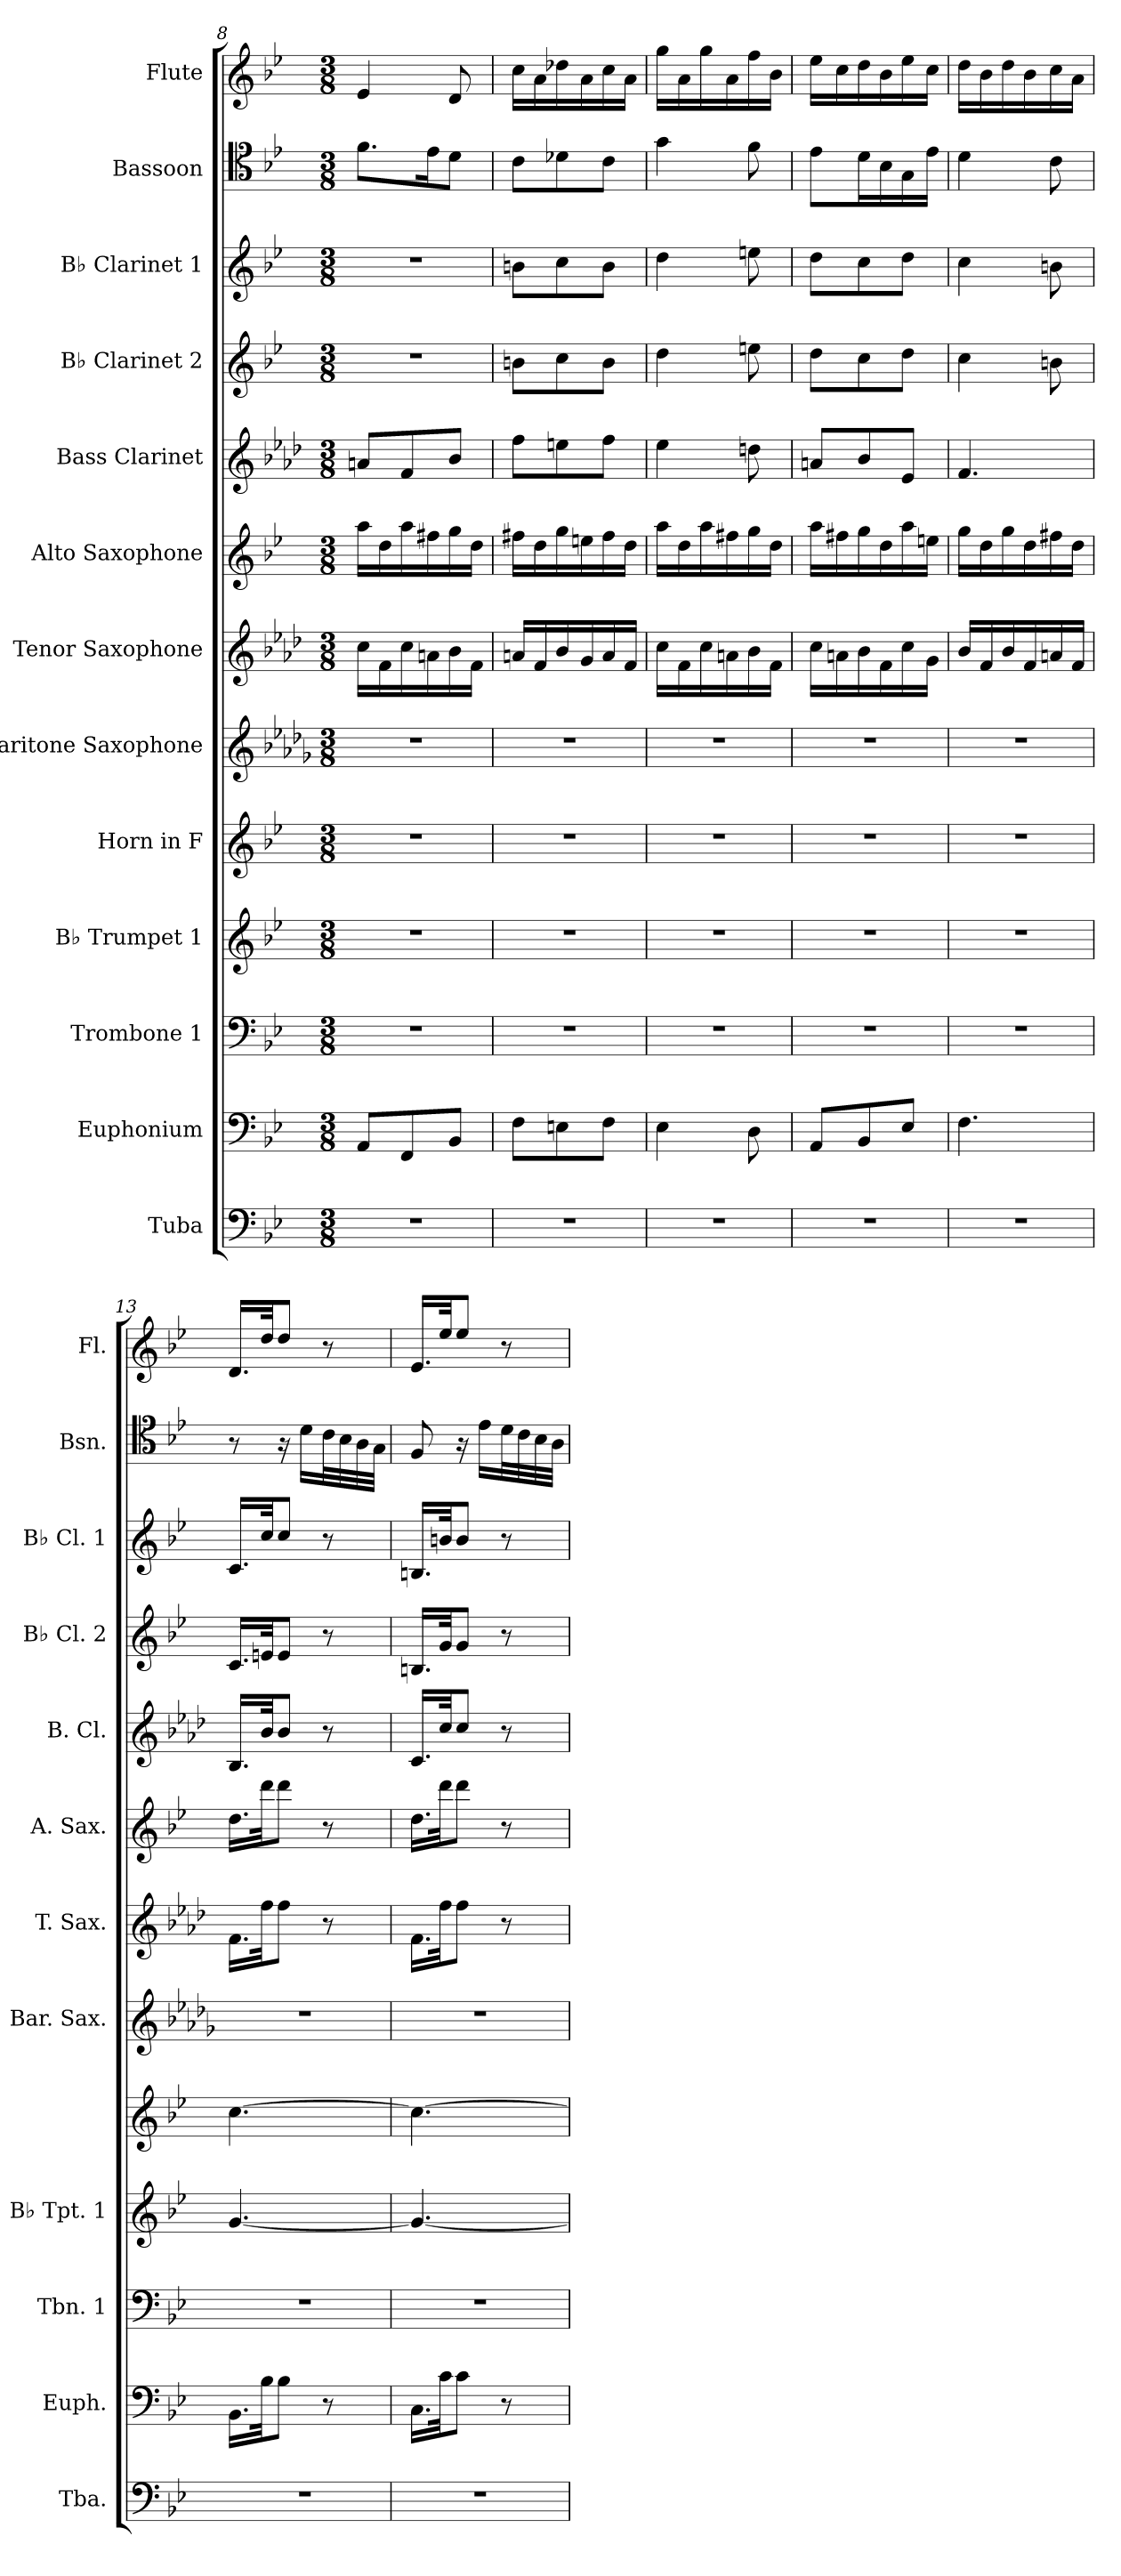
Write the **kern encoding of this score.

**kern	**kern	**kern	**kern	**kern	**kern	**kern	**kern	**kern	**kern	**kern	**kern	**kern
*part13	*part12	*part11	*part10	*part9	*part8	*part7	*part6	*part5	*part4	*part3	*part2	*part1
*staff13	*staff12	*staff11	*staff10	*staff9	*staff8	*staff7	*staff6	*staff5	*staff4	*staff3	*staff2	*staff1
*I"Tuba	*I"Euphonium	*I"Trombone 1	*I"B♭ Trumpet 1	*I"Horn in F	*I"Baritone Saxophone	*I"Tenor Saxophone	*I"Alto Saxophone	*I"Bass Clarinet	*I"B♭ Clarinet 2	*I"B♭ Clarinet 1	*I"Bassoon	*I"Flute
*I'Tba.	*I'Euph.	*I'Tbn. 1	*I'B♭ Tpt. 1	*	*I'Bar. Sax.	*I'T. Sax.	*I'A. Sax.	*I'B. Cl.	*I'B♭ Cl. 2	*I'B♭ Cl. 1	*I'Bsn.	*I'Fl.
*clefF4	*clefF4	*clefF4	*clefG2	*clefG2	*clefG2	*clefG2	*clefG2	*clefG2	*clefG2	*clefG2	*clefC4	*clefG2
*	*	*	*ITrd1c2	*ITrd4c7	*ITrd12c21	*ITrd8c14	*ITrd5c9	*ITrd8c14	*ITrd1c2	*ITrd1c2	*	*
*k[b-e-]	*k[b-e-]	*k[b-e-]	*k[b-e-a-d-]	*k[b-e-a-]	*k[b-e-a-d-g-]	*k[b-e-a-d-]	*k[b-e-a-d-g-]	*k[b-e-a-d-]	*k[b-e-a-d-]	*k[b-e-a-d-]	*k[b-e-]	*k[b-e-]
*M3/8	*M3/8	*M3/8	*M3/8	*M3/8	*M3/8	*M3/8	*M3/8	*M3/8	*M3/8	*M3/8	*M3/8	*M3/8
=8	=8	=8	=8	=8	=8	=8	=8	=8	=8	=8	=8	=8
4.r	8AA/L	4.r	4.r	4.r	4.r	16c\LL	16cc\LL	8An/L	4.r	4.r	8.f\L	4e-/
.	.	.	.	.	.	16F\	16f\	.	.	.	.	.
.	8FF/	.	.	.	.	16c\	16cc\	8F/	.	.	.	.
.	.	.	.	.	.	16An\	16an\	.	.	.	16e-\K	.
.	8BB-/J	.	.	.	.	16B-\	16b-\	8B-/J	.	.	8d\J	8d/
.	.	.	.	.	.	16F\JJ	16f\JJ	.	.	.	.	.
=9	=9	=9	=9	=9	=9	=9	=9	=9	=9	=9	=9	=9
4.r	8F\L	4.r	4.r	4.r	4.r	16An/LL	16an\LL	8f\L	8an\L	8an\L	8c\L	16cc\LL
.	.	.	.	.	.	16F/	16f\	.	.	.	.	16a\
.	8En\	.	.	.	.	16B-/	16b-\	8en\	8b-\	8b-\	8d-X\	16dd-X\
.	.	.	.	.	.	16G/	16gn\	.	.	.	.	16a\
.	8F\J	.	.	.	.	16A/	16a\	8f\J	8a\J	8a\J	8c\J	16cc\
.	.	.	.	.	.	16F/JJ	16f\JJ	.	.	.	.	16a\JJ
=10	=10	=10	=10	=10	=10	=10	=10	=10	=10	=10	=10	=10
4.r	4E-\	4.r	4.r	4.r	4.r	16c\LL	16cc\LL	4e-\	4cc\	4cc\	4g\	16gg\LL
.	.	.	.	.	.	16F\	16f\	.	.	.	.	16a\
.	.	.	.	.	.	16c\	16cc\	.	.	.	.	16gg\
.	.	.	.	.	.	16An\	16an\	.	.	.	.	16a\
.	8D\	.	.	.	.	16B-\	16b-\	8dn\	8ddn\	8ddn\	8f\	16ff\
.	.	.	.	.	.	16F\JJ	16f\JJ	.	.	.	.	16b-\JJ
!!LO:PB:g=z
=11	=11	=11	=11	=11	=11	=11	=11	=11	=11	=11	=11	=11
4.r	8AA/L	4.r	4.r	4.r	4.r	16c\LL	16cc\LL	8An/L	8cc\L	8cc\L	8e-\L	16ee-\LL
.	.	.	.	.	.	16An\	16an\	.	.	.	.	16cc\
.	8BB-/	.	.	.	.	16B-\	16b-\	8B-/	8b-\	8b-\	16d\L	16dd\
.	.	.	.	.	.	16F\	16f\	.	.	.	16B-\	16b-\
.	8E-/J	.	.	.	.	16c\	16cc\	8E-/J	8cc\J	8cc\J	16G\	16ee-\
.	.	.	.	.	.	16G\JJ	16gn\JJ	.	.	.	16e-\JJ	16cc\JJ
=12	=12	=12	=12	=12	=12	=12	=12	=12	=12	=12	=12	=12
4.r	4.F\	4.r	4.r	4.r	4.r	16B-/LL	16b-\LL	4.F/	4b-\	4b-\	4d\	16dd\LL
.	.	.	.	.	.	16F/	16f\	.	.	.	.	16b-\
.	.	.	.	.	.	16B-/	16b-\	.	.	.	.	16dd\
.	.	.	.	.	.	16F/	16f\	.	.	.	.	16b-\
.	.	.	.	.	.	16An/	16an\	.	8an\	8an\	8c\	16cc\
.	.	.	.	.	.	16F/JJ	16f\JJ	.	.	.	.	16a\JJ
=13	=13	=13	=13	=13	=13	=13	=13	=13	=13	=13	=13	=13
4.r	16.BB-\LL	4.r	[4.f/	[4.f\	4.r	16.F\LL	16.f\LL	16.BB-/LL	16.B-/LL	16.B-/LL	8r	16.d/LL
.	32B-\JK	.	.	.	.	32f\JK	32ff\JK	32B-/JK	32dn/JK	32b-/JK	.	32dd/JK
.	8B-\J	.	.	.	.	8f\J	8ff\J	8B-/J	8d/J	8b-/J	16r	8dd/J
.	.	.	.	.	.	.	.	.	.	.	16d\LL	.
.	8r	.	.	.	.	8r	8r	8r	8r	8r	32c\L	8r
.	.	.	.	.	.	.	.	.	.	.	32B-\	.
.	.	.	.	.	.	.	.	.	.	.	32A\	.
.	.	.	.	.	.	.	.	.	.	.	32G\JJJ	.
=14	=14	=14	=14	=14	=14	=14	=14	=14	=14	=14	=14	=14
4.r	16.C\LL	4.r	4.f/_	4.f\_	4.r	16.F\LL	16.f\LL	16.C/LL	16.An/LL	16.An/LL	8F/	16.e-/LL
.	32c\JK	.	.	.	.	32f\JK	32ff\JK	32c/JK	32f/JK	32an/JK	.	32ee-/JK
.	8c\J	.	.	.	.	8f\J	8ff\J	8c/J	8f/J	8a/J	16r	8ee-/J
.	.	.	.	.	.	.	.	.	.	.	16e-\LL	.
.	8r	.	.	.	.	8r	8r	8r	8r	8r	32d\L	8r
.	.	.	.	.	.	.	.	.	.	.	32c\	.
.	.	.	.	.	.	.	.	.	.	.	32B-\	.
.	.	.	.	.	.	.	.	.	.	.	32A\JJJ	.
=	=	=	=	=	=	=	=	=	=	=	=	=
*-	*-	*-	*-	*-	*-	*-	*-	*-	*-	*-	*-	*-
